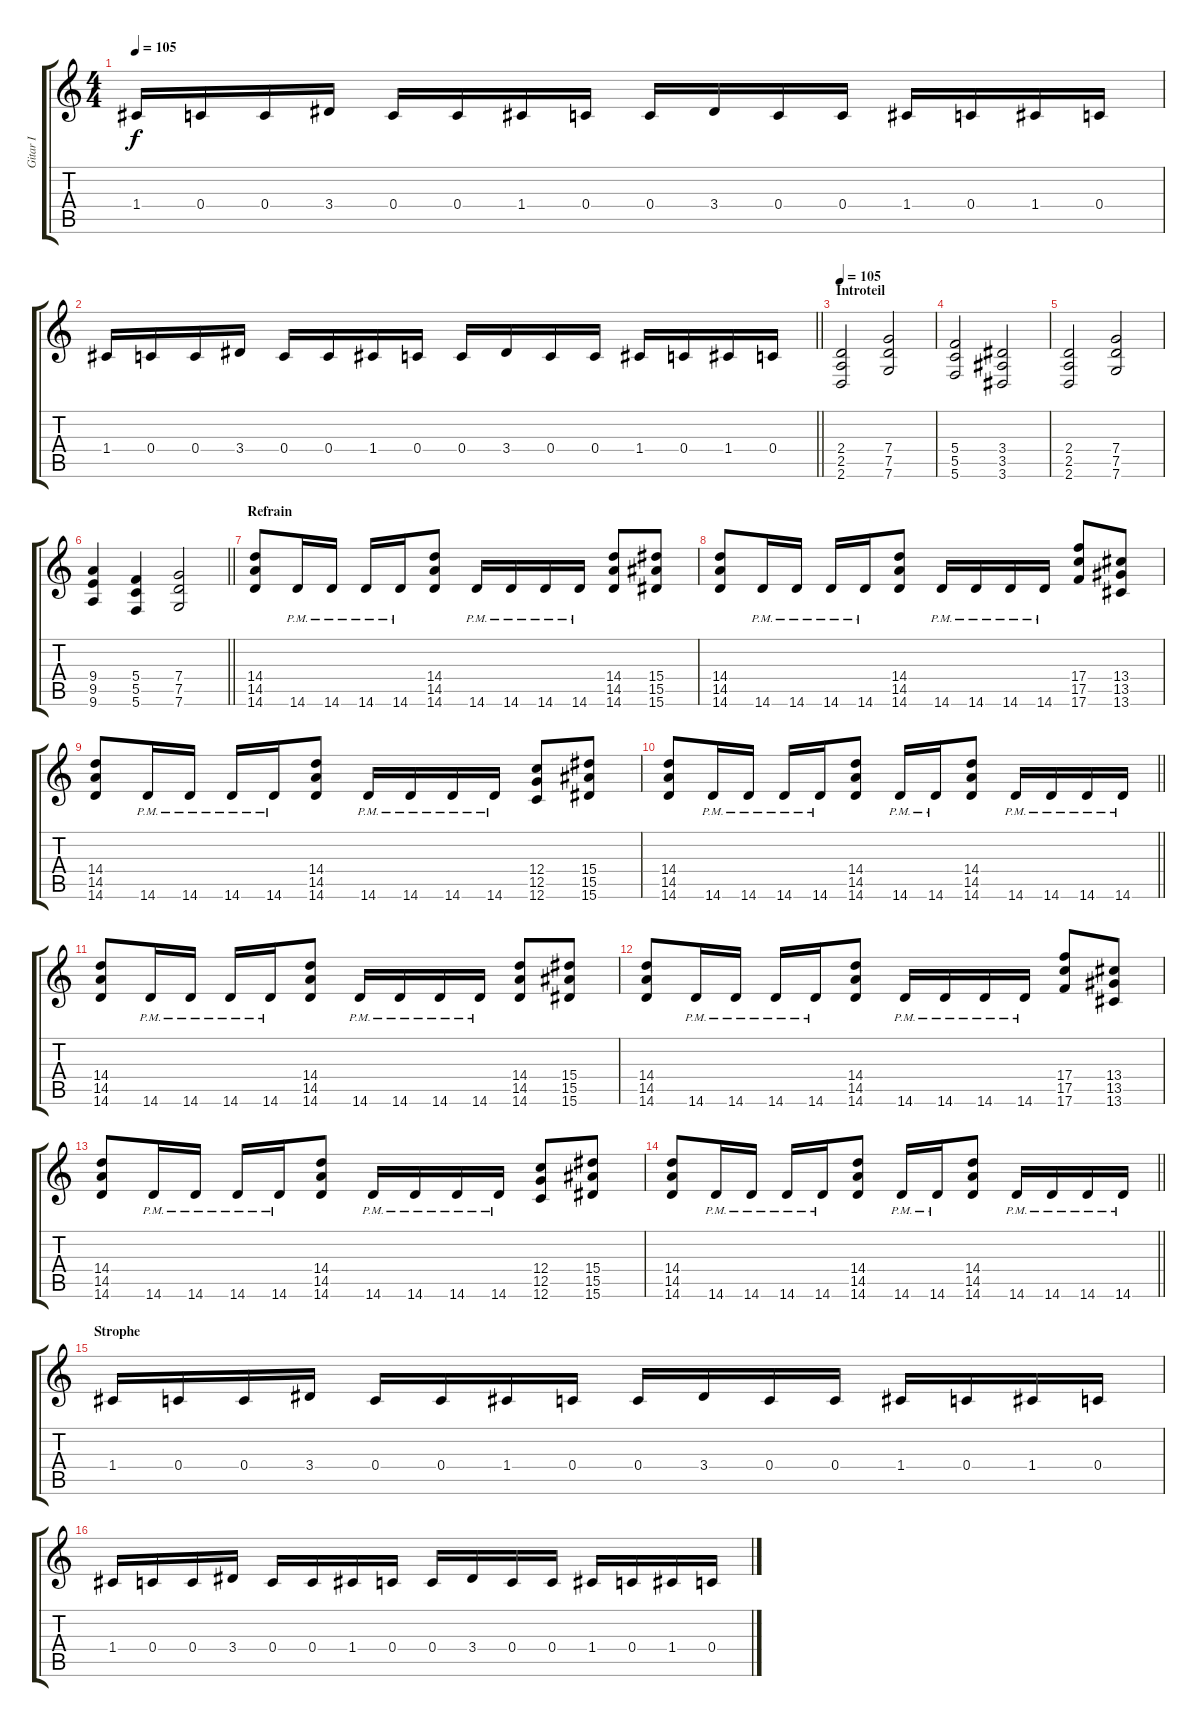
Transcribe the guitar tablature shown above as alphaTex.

\track ("Gitar I" "Gitar I") {instrument distortionguitar}
\staff {score tabs}
\tuning (D4 A3 F3 C3 G2 C2) {hide}
\ts (4 4)
\tempo 105
\clef g2
\ks c
1.4.16{dy f} 0.4.16 0.4.16 3.4.16 0.4.16 0.4.16 1.4.16 0.4.16 0.4.16 3.4.16 0.4.16 0.4.16 1.4.16 0.4.16 1.4.16 0.4.16 |
\barLineRight lightlight
1.4.16 0.4.16 0.4.16 3.4.16 0.4.16 0.4.16 1.4.16 0.4.16 0.4.16 3.4.16 0.4.16 0.4.16 1.4.16 0.4.16 1.4.16 0.4.16 |
\section ("" "Introteil")
\tempo 105
(2.4 2.5 2.6).2{volume 11 instrument distortionguitar} (7.4 7.5 7.6).2 |
(5.4 5.5 5.6).2 (3.4 3.5 3.6).2 |
(2.4 2.5 2.6).2 (7.4 7.5 7.6).2 |
\barLineRight lightlight
(9.4 9.5 9.6).4 (5.4 5.5 5.6).4 (7.4 7.5 7.6).2 |
\section ("" "Refrain")
(14.4 14.5 14.6).8 14.6{pm}.16 14.6{pm}.16 14.6{pm}.16 14.6{pm}.16 (14.4 14.5 14.6).8 14.6{pm}.16 14.6{pm}.16 14.6{pm}.16 14.6{pm}.16 (14.4 14.5 14.6).8 (15.4 15.5 15.6).8 |
(14.4 14.5 14.6).8 14.6{pm}.16 14.6{pm}.16 14.6{pm}.16 14.6{pm}.16 (14.4 14.5 14.6).8 14.6{pm}.16 14.6{pm}.16 14.6{pm}.16 14.6{pm}.16 (17.4 17.5 17.6).8 (13.4 13.5 13.6).8 |
(14.4 14.5 14.6).8 14.6{pm}.16 14.6{pm}.16 14.6{pm}.16 14.6{pm}.16 (14.4 14.5 14.6).8 14.6{pm}.16 14.6{pm}.16 14.6{pm}.16 14.6{pm}.16 (12.4 12.5 12.6).8 (15.4 15.5 15.6).8 |
\barLineRight lightlight
(14.4 14.5 14.6).8 14.6{pm}.16 14.6{pm}.16 14.6{pm}.16 14.6{pm}.16 (14.4 14.5 14.6).8 14.6{pm}.16 14.6{pm}.16 (14.4 14.5 14.6).8 14.6{pm}.16 14.6{pm}.16 14.6{pm}.16 14.6{pm}.16 |
(14.4 14.5 14.6).8 14.6{pm}.16 14.6{pm}.16 14.6{pm}.16 14.6{pm}.16 (14.4 14.5 14.6).8 14.6{pm}.16 14.6{pm}.16 14.6{pm}.16 14.6{pm}.16 (14.4 14.5 14.6).8 (15.4 15.5 15.6).8 |
(14.4 14.5 14.6).8 14.6{pm}.16 14.6{pm}.16 14.6{pm}.16 14.6{pm}.16 (14.4 14.5 14.6).8 14.6{pm}.16 14.6{pm}.16 14.6{pm}.16 14.6{pm}.16 (17.4 17.5 17.6).8 (13.4 13.5 13.6).8 |
(14.4 14.5 14.6).8 14.6{pm}.16 14.6{pm}.16 14.6{pm}.16 14.6{pm}.16 (14.4 14.5 14.6).8 14.6{pm}.16 14.6{pm}.16 14.6{pm}.16 14.6{pm}.16 (12.4 12.5 12.6).8 (15.4 15.5 15.6).8 |
\barLineRight lightlight
(14.4 14.5 14.6).8 14.6{pm}.16 14.6{pm}.16 14.6{pm}.16 14.6{pm}.16 (14.4 14.5 14.6).8 14.6{pm}.16 14.6{pm}.16 (14.4 14.5 14.6).8 14.6{pm}.16 14.6{pm}.16 14.6{pm}.16 14.6{pm}.16 |
\section ("" "Strophe")
1.4.16{volume 8 instrument distortionguitar} 0.4.16 0.4.16 3.4.16 0.4.16 0.4.16 1.4.16 0.4.16 0.4.16 3.4.16 0.4.16 0.4.16 1.4.16 0.4.16 1.4.16 0.4.16 |
1.4.16 0.4.16 0.4.16 3.4.16 0.4.16 0.4.16 1.4.16 0.4.16 0.4.16 3.4.16 0.4.16 0.4.16 1.4.16 0.4.16 1.4.16 0.4.16
